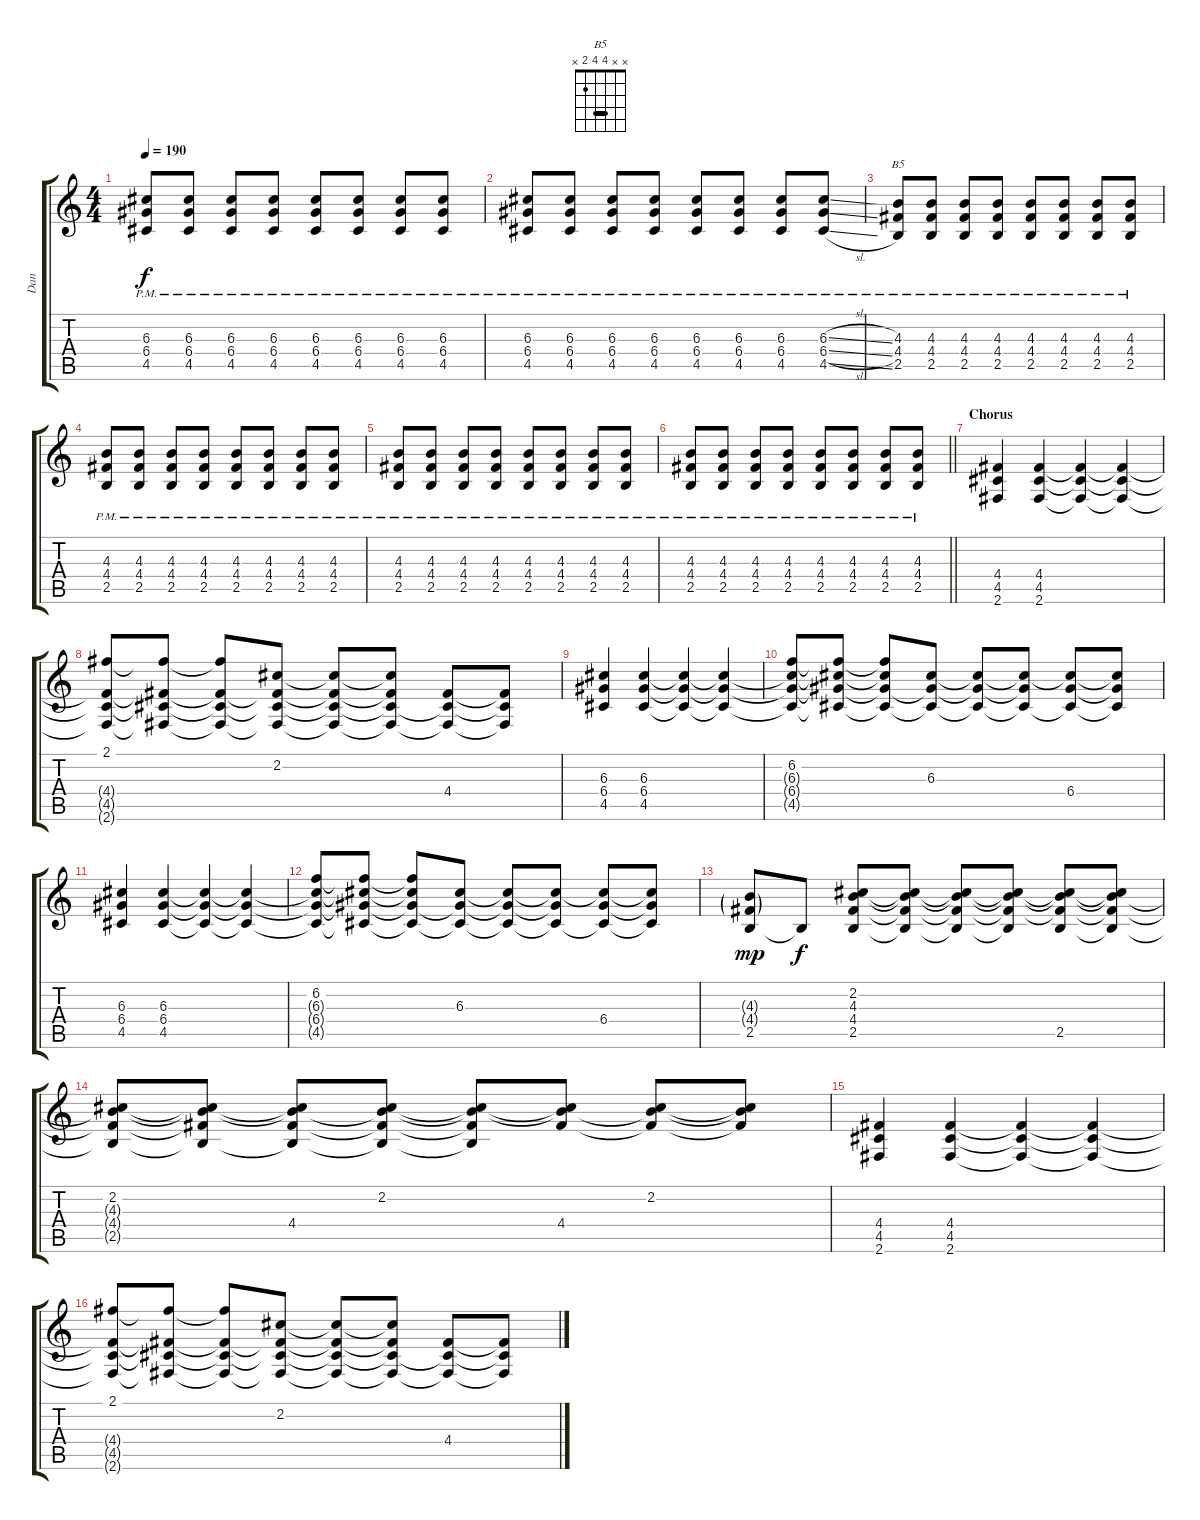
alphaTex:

\track ("Dan" "Dan") {instrument overdrivenguitar}
\staff {score tabs}
\tuning (E4 B3 G3 D3 A2 E2) {hide}
\chord ("B5" x x 4 4 2 x) {barre 4}
\ts (4 4)
\tempo 190
\clef g2
\ks c
(6.3{pm} 6.4{pm} 4.5{pm}).8{dy f} (6.3{pm} 6.4{pm} 4.5{pm}).8 (6.3{pm} 6.4{pm} 4.5{pm}).8 (6.3{pm} 6.4{pm} 4.5{pm}).8 (6.3{pm} 6.4{pm} 4.5{pm}).8 (6.3{pm} 6.4{pm} 4.5{pm}).8 (6.3{pm} 6.4{pm} 4.5{pm}).8 (6.3{pm} 6.4{pm} 4.5{pm}).8 |
(6.3{pm} 6.4{pm} 4.5{pm}).8 (6.3{pm} 6.4{pm} 4.5{pm}).8 (6.3{pm} 6.4{pm} 4.5{pm}).8 (6.3{pm} 6.4{pm} 4.5{pm}).8 (6.3{pm} 6.4{pm} 4.5{pm}).8 (6.3{pm} 6.4{pm} 4.5{pm}).8 (6.3{pm} 6.4{pm} 4.5{pm}).8 (6.3{sl pm} 6.4{sl pm} 4.5{sl pm}).8 |
(4.3{pm} 4.4{pm} 2.5{pm}).8{ch "B5"} (4.3{pm} 4.4{pm} 2.5{pm}).8 (4.3{pm} 4.4{pm} 2.5{pm}).8 (4.3{pm} 4.4{pm} 2.5{pm}).8 (4.3{pm} 4.4{pm} 2.5{pm}).8 (4.3{pm} 4.4{pm} 2.5{pm}).8 (4.3{pm} 4.4{pm} 2.5{pm}).8 (4.3{pm} 4.4{pm} 2.5{pm}).8 |
(4.3{pm} 4.4{pm} 2.5{pm}).8 (4.3{pm} 4.4{pm} 2.5{pm}).8 (4.3{pm} 4.4{pm} 2.5{pm}).8 (4.3{pm} 4.4{pm} 2.5{pm}).8 (4.3{pm} 4.4{pm} 2.5{pm}).8 (4.3{pm} 4.4{pm} 2.5{pm}).8 (4.3{pm} 4.4{pm} 2.5{pm}).8 (4.3{pm} 4.4{pm} 2.5{pm}).8 |
(4.3{pm} 4.4{pm} 2.5{pm}).8 (4.3{pm} 4.4{pm} 2.5{pm}).8 (4.3{pm} 4.4{pm} 2.5{pm}).8 (4.3{pm} 4.4{pm} 2.5{pm}).8 (4.3{pm} 4.4{pm} 2.5{pm}).8 (4.3{pm} 4.4{pm} 2.5{pm}).8 (4.3{pm} 4.4{pm} 2.5{pm}).8 (4.3{pm} 4.4{pm} 2.5{pm}).8 |
\barLineRight lightlight
(4.3{pm} 4.4{pm} 2.5{pm}).8 (4.3{pm} 4.4{pm} 2.5{pm}).8 (4.3{pm} 4.4{pm} 2.5{pm}).8 (4.3{pm} 4.4{pm} 2.5{pm}).8 (4.3{pm} 4.4{pm} 2.5{pm}).8 (4.3{pm} 4.4{pm} 2.5{pm}).8 (4.3{pm} 4.4{pm} 2.5{pm}).8 (4.3{pm} 4.4{pm} 2.5{pm}).8 |
\section ("" "Chorus")
(4.4 4.5 2.6).4 (4.4 4.5 2.6).4 (4.4{t} 4.5{t} 2.6{t}).4 (4.4{t} 4.5{t} 2.6{t}).4 |
(2.1 4.4{t} 4.5{t} 2.6{t}).8 (2.1{t} 4.4{t} 4.5{t} 2.6{t}).8 (2.1{t} 4.4{t} 4.5{t} 2.6{t}).8 (2.2 4.4{t} 4.5{t} 2.6{t}).8 (2.2{t} 4.4{t} 4.5{t} 2.6{t}).8 (2.2{t} 4.4{t} 4.5{t} 2.6{t}).8 (4.4 4.5{t} 2.6{t}).8 (4.4{t} 4.5{t} 2.6{t}).8 |
(6.3 6.4 4.5).4 (6.3 6.4 4.5).4 (6.3{t} 6.4{t} 4.5{t}).4 (6.3{t} 6.4{t} 4.5{t}).4 |
(6.2 6.3{t} 6.4{t} 4.5{t}).8 (6.2{t} 6.3{t} 6.4{t} 4.5{t}).8 (6.2{t} 6.3{t} 6.4{t} 4.5{t}).8 (6.3 6.4{t} 4.5{t}).8 (6.3{t} 6.4{t} 4.5{t}).8 (6.3{t} 6.4{t} 4.5{t}).8 (6.3{t} 6.4 4.5{t}).8 (6.3{t} 6.4{t} 4.5{t}).8 |
(6.3 6.4 4.5).4 (6.3 6.4 4.5).4 (6.3{t} 6.4{t} 4.5{t}).4 (6.3{t} 6.4{t} 4.5{t}).4 |
(6.2 6.3{t} 6.4{t} 4.5{t}).8 (6.2{t} 6.3{t} 6.4{t} 4.5{t}).8 (6.2{t} 6.3{t} 6.4{t} 4.5{t}).8 (6.3 6.4{t} 4.5{t}).8 (6.3{t} 6.4{t} 4.5{t}).8 (6.3{t} 6.4{t} 4.5{t}).8 (6.3{t} 6.4 4.5{t}).8 (6.3{t} 6.4{t} 4.5{t}).8 |
(4.3{g} 4.4{g} 2.5).8{dy mp} 2.5{t}.8{dy f} (2.2 4.3 4.4 2.5).8 (2.2{t} 4.3{t} 4.4{t} 2.5{t}).8 (2.2{t} 4.3{t} 4.4{t} 2.5{t}).8 (2.2{t} 4.3{t} 4.4{t} 2.5{t}).8 (2.2{t} 4.3{t} 4.4{t} 2.5).8 (2.2{t} 4.3{t} 4.4{t} 2.5{t}).8 |
(2.2 4.3{t} 4.4{t} 2.5{t}).8 (2.2{t} 4.3{t} 4.4{t} 2.5{t}).8 (2.2{t} 4.3{t} 4.4 2.5{t}).8 (2.2 4.3{t} 4.4{t} 2.5{t}).8 (2.2{t} 4.3{t} 4.4{t} 2.5{t}).8 (2.2{t} 4.3{t} 4.4).8 (2.2 4.3{t} 4.4{t}).8 (2.2{t} 4.3{t} 4.4{t}).8 |
(4.4 4.5 2.6).4 (4.4 4.5 2.6).4 (4.4{t} 4.5{t} 2.6{t}).4 (4.4{t} 4.5{t} 2.6{t}).4 |
(2.1 4.4{t} 4.5{t} 2.6{t}).8 (2.1{t} 4.4{t} 4.5{t} 2.6{t}).8 (2.1{t} 4.4{t} 4.5{t} 2.6{t}).8 (2.2 4.4{t} 4.5{t} 2.6{t}).8 (2.2{t} 4.4{t} 4.5{t} 2.6{t}).8 (2.2{t} 4.4{t} 4.5{t} 2.6{t}).8 (4.4 4.5{t} 2.6{t}).8 (4.4{t} 4.5{t} 2.6{t}).8
